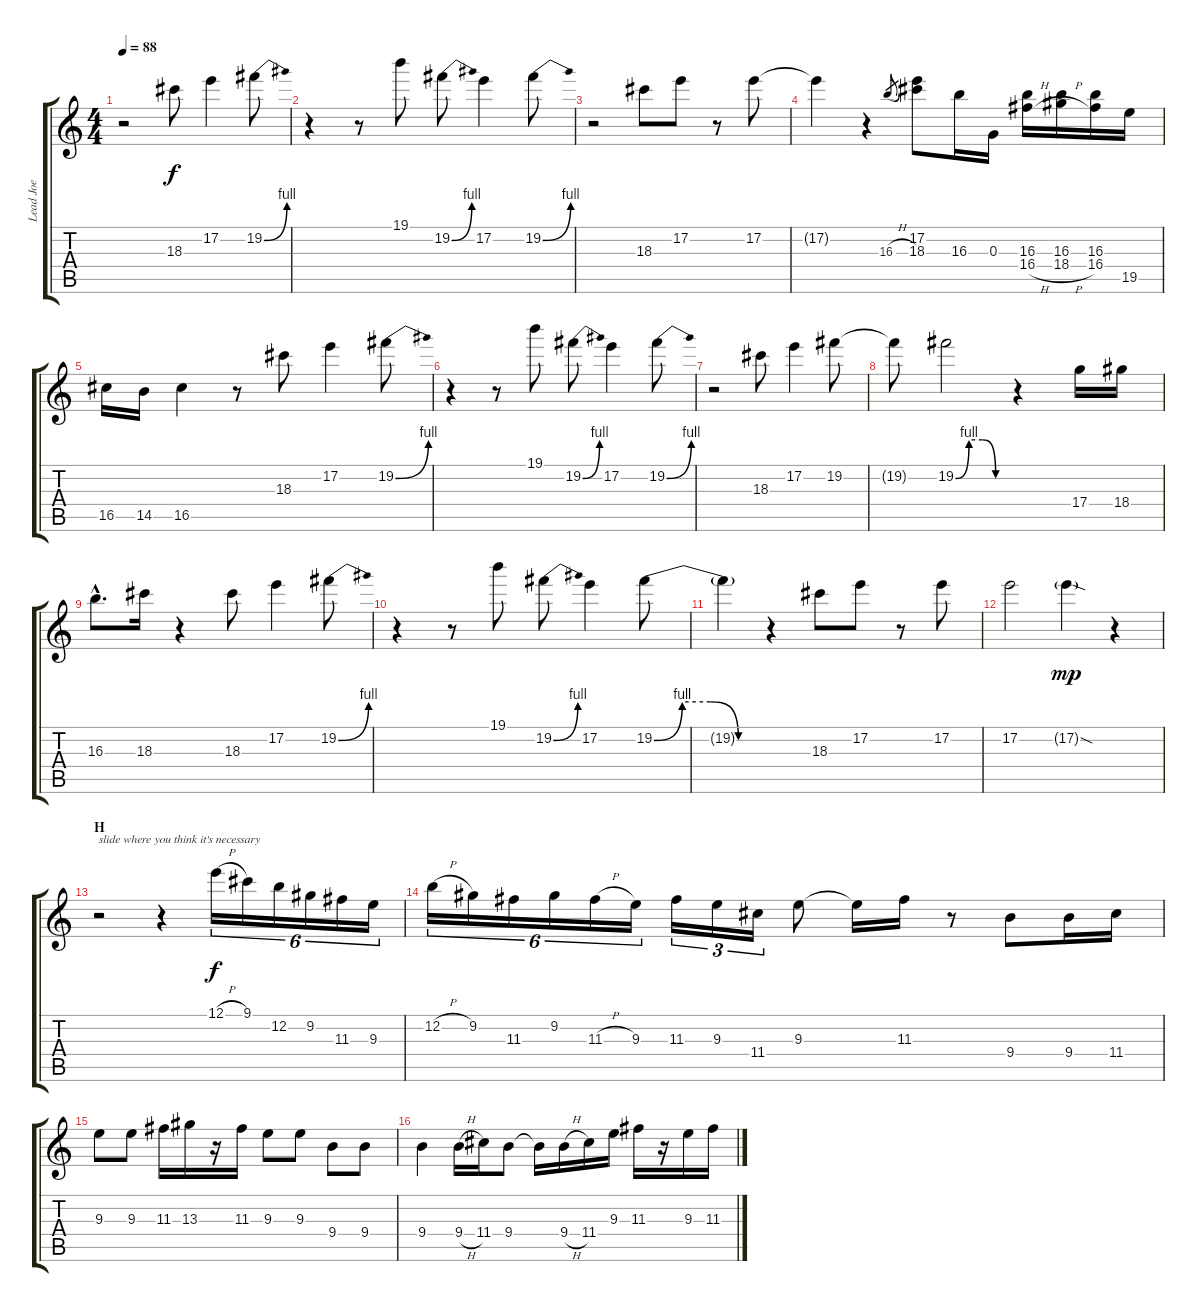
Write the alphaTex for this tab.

\track ("Lead Joe" "Lead Joe") {instrument overdrivenguitar}
\staff {score tabs}
\tuning (E4 B3 G3 D3 A2 E2) {hide}
\ts (4 4)
\tempo 88
\clef g2
\ks c
r.2{dy f} 18.3.8 17.2.4 19.2{be (bend 0 0 60 4)}.8 |
r.4 r.8 19.1.8 19.2{be (bend 0 0 60 4)}.8 17.2.4 19.2{be (bend 0 0 60 4)}.8 |
r.2 18.3.8 17.2.8 r.8 17.2.8 |
17.2{t}.4 r.4 16.3{h}.8{gr} (17.2 18.3).8 16.3.16 0.3.16 (16.3 16.4{h}).16 (16.3 18.4{h}).16 (16.3 16.4).16 19.5.16 |
16.5.16 14.5.16 16.5.4 r.8 18.3.8 17.2.4 19.2{be (bend 0 0 60 4)}.8 |
r.4 r.8 19.1.8 19.2{be (bend 0 0 60 4)}.8 17.2.4 19.2{be (bend 0 0 60 4)}.8 |
r.2 18.3.8 17.2.4 19.2.8 |
19.2{t}.8 19.2{be (custom 0 0 15 4 30 4 45 0 60 0)}.2 r.4 17.4.16 18.4.16 |
16.3{hac}.8{d} 18.3.16 r.4 18.3.8 17.2.4 19.2{be (bend 0 0 60 4)}.8 |
r.4 r.8 19.1.8 19.2{be (bend 0 0 60 4)}.8 17.2.4 19.2{be (custom 0 0 15 4 30 4 45 0 60 0)}.8 |
19.2{t}.4 r.4 18.3.8 17.2.8 r.8 17.2.8 |
17.2.2 17.2{sod g}.4{dy mp} r.4 |
\section ("" "H")
r.2{txt "slide where you think it's necessary"} r.4 12.1{h}.16{tu (6 4) dy f} 9.1.16{tu (6 4)} 12.2.16{tu (6 4)} 9.2.16{tu (6 4)} 11.3.16{tu (6 4)} 9.3.16{tu (6 4)} |
12.2{h}.16{tu (6 4)} 9.2.16{tu (6 4)} 11.3.16{tu (6 4)} 9.2.16{tu (6 4)} 11.3{h}.16{tu (6 4)} 9.3.16{tu (6 4)} 11.3.16{tu (3 2)} 9.3.16{tu (3 2)} 11.4.16{tu (3 2)} 9.3.8 9.3{t}.16 11.3.16 r.8 9.4.8 9.4.16 11.4.16 |
9.3.8 9.3.8 11.3.16 13.3.16 r.16 11.3.16 9.3.8 9.3.8 9.4.8 9.4.8 |
9.4.4 9.4{h}.16 11.4.16 9.4.8 9.4{t}.16 9.4{h}.16 11.4.16 9.3.16 11.3.16 r.16 9.3.16 11.3.16
